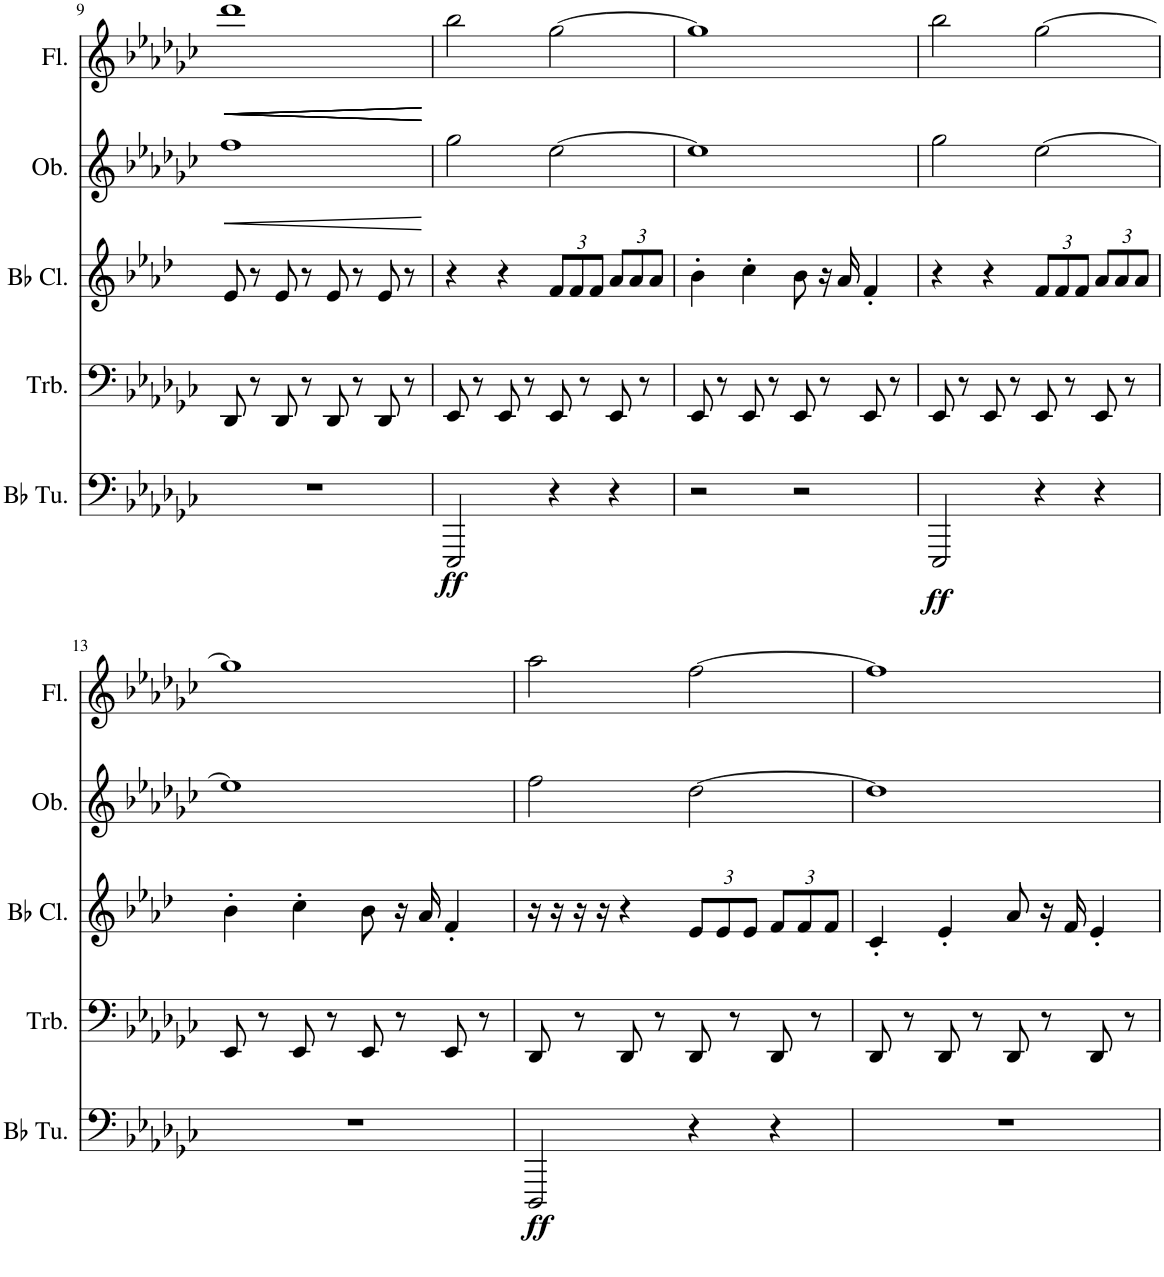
**kern	**dynam	**kern	**kern	**kern	**dynam	**kern	**dynam
*part5	*part5	*part4	*part3	*part2	*part2	*part1	*part1
*staff5	*staff5	*staff4	*staff3	*staff2	*staff2	*staff1	*staff1
*I"Bb Tuba	*	*I"Trombone	*I"Bb Clarinet	*I"Oboe	*	*I"Flute	*
*I'Bb Tu.	*	*I'Trb.	*I'Bb Cl.	*I'Ob.	*	*I'Fl.	*
!!LO:PB:g=z
*clefF4	*	*clefF4	*clefG2	*clefG2	*	*clefG2	*
*	*	*	*Trd1c2	*	*	*	*
*k[b-e-a-d-g-c-]	*	*k[b-e-a-d-g-c-]	*k[b-e-a-d-]	*k[b-e-a-d-g-c-]	*	*k[b-e-a-d-g-c-]	*
*M4/4	*	*M4/4	*M4/4	*M4/4	*	*M4/4	*
=9	=9	=9	=9	=9	=9	=9	=9
!	!	!	!	!	!LO:HP:b	!	!LO:HP:b
!	!	!	!	!	!	!	!LO:HP:n=1:b
!	!	!	!	!	!	!	!LO:HP:n=1:b
!	!	!	!	!	!	!	!LO:HP:n=1:b
1r	.	8DD-/	8e-/	1ff	<	1ddd-	< < < <
.	.	8r	8r	.	.	.	.
.	.	8DD-/	8e-/	.	.	.	.
.	.	8r	8r	.	.	.	.
.	.	8DD-/	8e-/	.	.	.	.
.	.	8r	8r	.	.	.	.
.	.	8DD-/	8e-/	.	.	.	.
.	.	8r	8r	.	.	.	.
.	.	.	.	.	[	.	[
=10	=10	=10	=10	=10	=10	=10	=10
!	!LO:DY:b	!	!	!	!	!	!
2EEE-/	ff	8EE-/	4r	2gg-\	.	2bb-\	.
.	.	8r	.	.	.	.	.
.	.	8EE-/	4r	.	.	.	.
.	.	8r	.	.	.	.	.
*	*	*	*Xbrackettup	*	*	*	*
4r	.	8EE-/	12f/L	[2ee-\	.	[2gg-\	[
.	.	.	12f/	.	.	.	.
.	.	8r	.	.	.	.	.
.	.	.	12f/J	.	.	.	.
4r	.	8EE-/	12a-/L	.	.	.	.
.	.	.	12a-/	.	.	.	.
.	.	8r	.	.	.	.	.
.	.	.	12a-/J	.	.	.	.
.	.	.	.	.	.	.	[
=11	=11	=11	=11	=11	=11	=11	=11
2r	.	8EE-/	4b-'\	1ee-]	.	1gg-]	.
.	.	8r	.	.	.	.	.
.	.	8EE-/	4cc'\	.	.	.	.
.	.	8r	.	.	.	.	.
2r	.	8EE-/	8b-\	.	.	.	.
.	.	8r	16r	.	.	.	.
.	.	.	16a-/	.	.	.	.
.	.	8EE-/	4f'/	.	.	.	.
.	.	8r	.	.	.	.	.
.	.	.	.	.	.	.	[
=12	=12	=12	=12	=12	=12	=12	=12
!	!LO:DY:b	!	!	!	!	!	!
2EEE-/	ff	8EE-/	4r	2gg-\	.	2bb-\	.
.	.	8r	.	.	.	.	.
.	.	8EE-/	4r	.	.	.	.
.	.	8r	.	.	.	.	.
4r	.	8EE-/	12f/L	[2ee-\	.	[2gg-\	.
.	.	.	12f/	.	.	.	.
.	.	8r	.	.	.	.	.
.	.	.	12f/J	.	.	.	.
4r	.	8EE-/	12a-/L	.	.	.	.
.	.	.	12a-/	.	.	.	.
.	.	8r	.	.	.	.	.
.	.	.	12a-/J	.	.	.	.
!!LO:LB:g=z
=13	=13	=13	=13	=13	=13	=13	=13
1r	.	8EE-/	4b-'\	1ee-]	.	1gg-]	.
.	.	8r	.	.	.	.	.
.	.	8EE-/	4cc'\	.	.	.	.
.	.	8r	.	.	.	.	.
.	.	8EE-/	8b-\	.	.	.	.
.	.	8r	16r	.	.	.	.
.	.	.	16a-/	.	.	.	.
.	.	8EE-/	4f'/	.	.	.	.
.	.	8r	.	.	.	.	.
=14	=14	=14	=14	=14	=14	=14	=14
!	!LO:DY:b	!	!	!	!	!	!
2DDD-/	ff	8DD-/	16r	2ff\	.	2aa-\	.
.	.	.	16r	.	.	.	.
.	.	8r	16r	.	.	.	.
.	.	.	16r	.	.	.	.
.	.	8DD-/	4r	.	.	.	.
.	.	8r	.	.	.	.	.
4r	.	8DD-/	12e-/L	[2dd-\	.	[2ff\	.
.	.	.	12e-/	.	.	.	.
.	.	8r	.	.	.	.	.
.	.	.	12e-/J	.	.	.	.
4r	.	8DD-/	12f/L	.	.	.	.
.	.	.	12f/	.	.	.	.
.	.	8r	.	.	.	.	.
.	.	.	12f/J	.	.	.	.
=15	=15	=15	=15	=15	=15	=15	=15
1r	.	8DD-/	4c'/	1dd-]	.	1ff]	.
.	.	8r	.	.	.	.	.
.	.	8DD-/	4e-'/	.	.	.	.
.	.	8r	.	.	.	.	.
.	.	8DD-/	8a-/	.	.	.	.
.	.	8r	16r	.	.	.	.
.	.	.	16f/	.	.	.	.
.	.	8DD-/	4e-'/	.	.	.	.
.	.	8r	.	.	.	.	.
=	=	=	=	=	=	=	=
*-	*-	*-	*-	*-	*-	*-	*-
